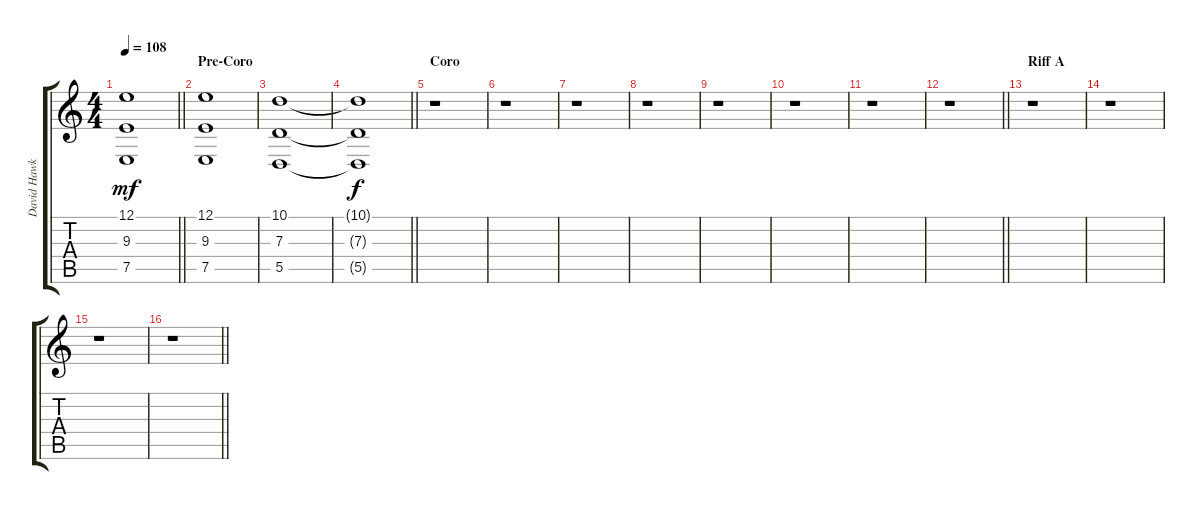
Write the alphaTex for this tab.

\track ("David Hawkins" "David Hawk") {instrument electricpiano1}
\staff {score tabs}
\tuning (E4 B3 G3 D3 A2 E2) {hide}
\ts (4 4)
\tempo 108
\clef g2
\barLineRight lightlight
\ks c
(12.1 9.3 7.5).1{dy mf} |
\section ("" "Pre-Coro")
(12.1 9.3 7.5).1 |
(10.1 7.3 5.5).1 |
\barLineRight lightlight
(10.1{t} 7.3{t} 5.5{t}).1{dy f} |
\section ("" "Coro")
r.1 |
r.1 |
r.1 |
r.1 |
r.1 |
r.1 |
r.1 |
\barLineRight lightlight
r.1 |
\section ("" "Riff A")
r.1 |
r.1 |
r.1 |
\barLineRight lightlight
r.1
